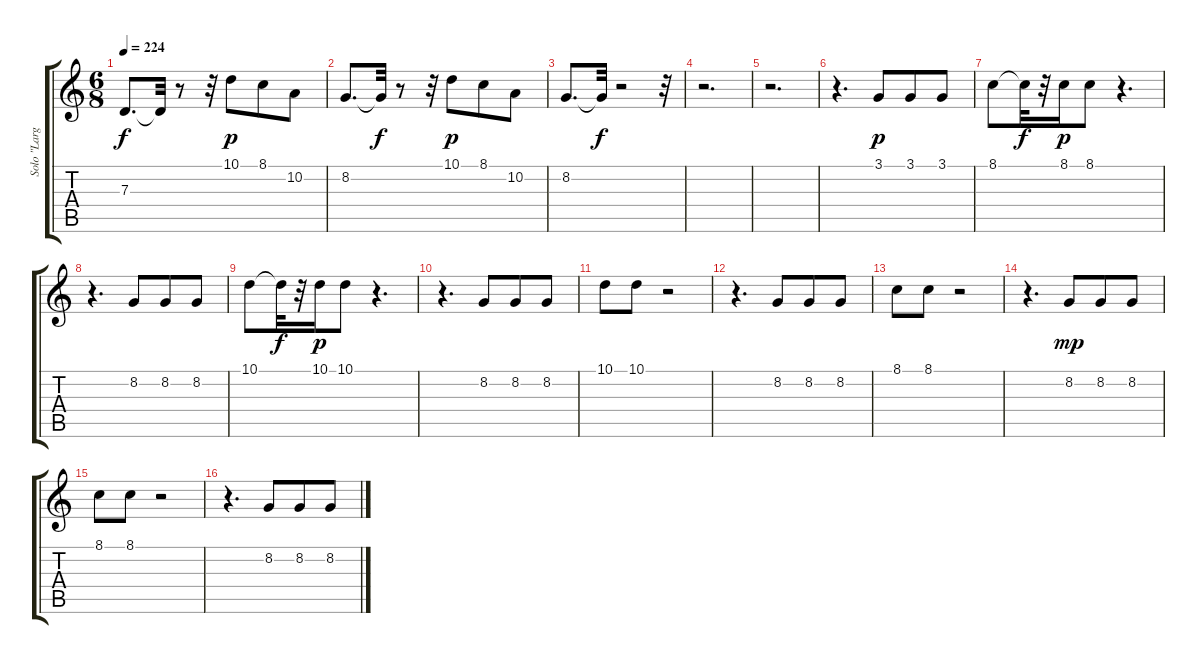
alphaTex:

\track ("Solo \"Largo al Factotum\"" "Solo \"Larg") {instrument altosax}
\staff {score tabs}
\tuning (E4 B3 G3 D3 A2 E2) {hide}
\ts (6 8)
\tempo 224
\clef g2
\ks c
7.3.8{d dy f} 7.3{t}.32 r.8 r.32 10.1.8{dy p} 8.1.8 10.2.8 |
8.2.8{d} 8.2{t}.32{dy f} r.8 r.32 10.1.8{dy p} 8.1.8 10.2.8 |
8.2.8{d} 8.2{t}.32{dy f} r.2 r.32 |
r.2{d} |
r.2{d} |
r.4{d} 3.1.8{dy p} 3.1.8 3.1.8 |
8.1.8 8.1{t}.32{dy f} r.32 8.1.16{dy p} 8.1.8 r.4{d} |
r.4{d} 8.2.8 8.2.8 8.2.8 |
10.1.8 10.1{t}.32{dy f} r.32 10.1.16{dy p} 10.1.8 r.4{d} |
r.4{d} 8.2.8 8.2.8 8.2.8 |
10.1.8 10.1.8 r.2 |
r.4{d} 8.2.8 8.2.8 8.2.8 |
8.1.8 8.1.8 r.2 |
r.4{d} 8.2.8{dy mp} 8.2.8 8.2.8 |
8.1.8 8.1.8 r.2 |
r.4{d} 8.2.8 8.2.8 8.2.8
